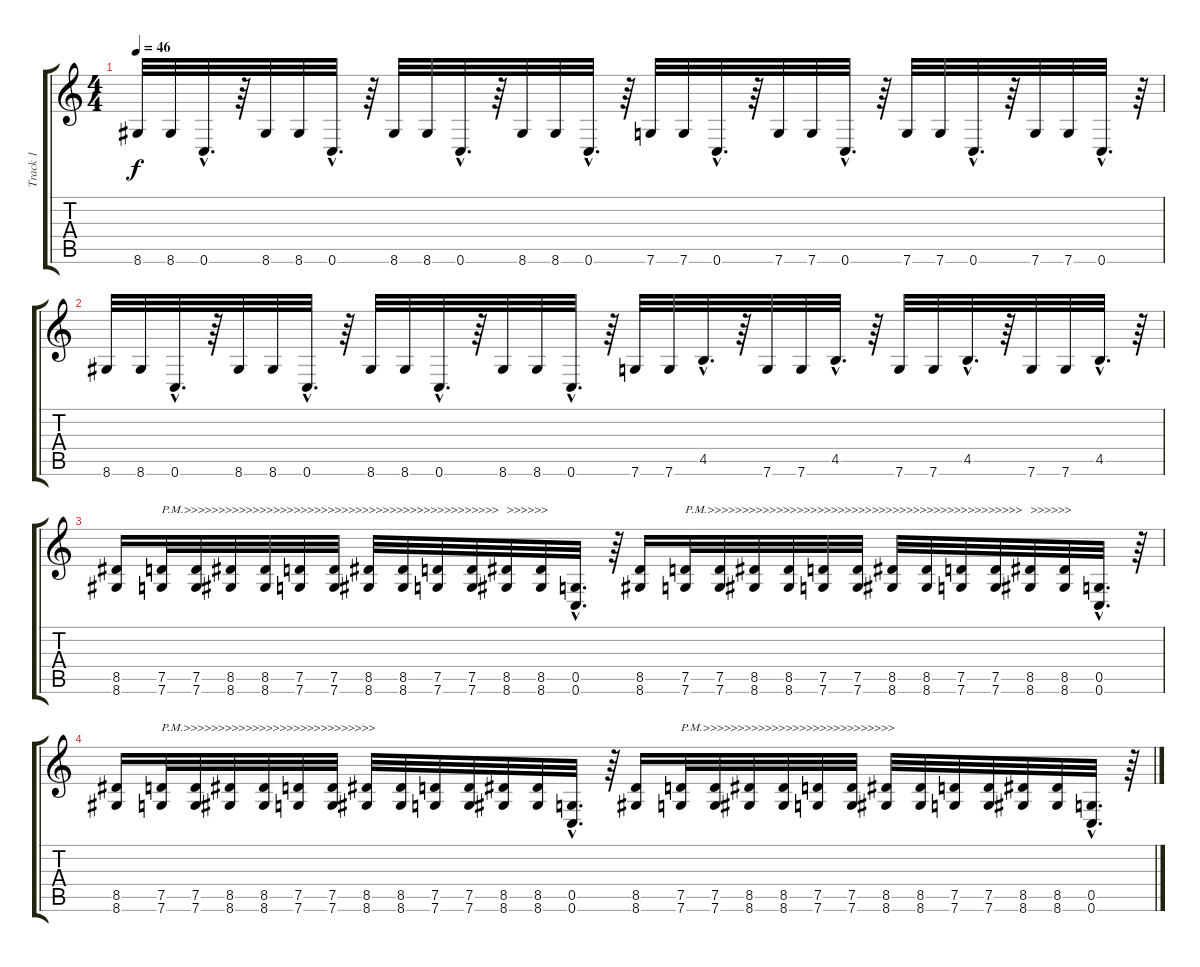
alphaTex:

\track ("Track 1" "Track 1") {instrument distortionguitar}
\staff {score tabs}
\tuning (D4 A3 F3 C3 G2 C2) {hide}
\ts (4 4)
\tempo 46
\clef g2
\ks c
8.6.32{dy f volume 10 balance 14 instrument electricguitarmuted} 8.6.32 0.6{hac}.32{d} r.64 8.6.32 8.6.32 0.6{hac}.32{d} r.64 8.6.32 8.6.32 0.6{hac}.32{d} r.64 8.6.32 8.6.32 0.6{hac}.32{d} r.64 7.6.32 7.6.32 0.6{hac}.32{d} r.64 7.6.32 7.6.32 0.6{hac}.32{d} r.64 7.6.32 7.6.32 0.6{hac}.32{d} r.64 7.6.32 7.6.32 0.6{hac}.32{d} r.64 |
8.6.32 8.6.32 0.6{hac}.32{d} r.64 8.6.32 8.6.32 0.6{hac}.32{d} r.64 8.6.32 8.6.32 0.6{hac}.32{d} r.64 8.6.32 8.6.32 0.6{hac}.32{d} r.64 7.6.32 7.6.32 4.5{hac}.32{d} r.64 7.6.32 7.6.32 4.5{hac}.32{d} r.64 7.6.32 7.6.32 4.5{hac}.32{d} r.64 7.6.32 7.6.32 4.5{hac}.32{d} r.64 |
(8.5 8.6).16{volume 12 balance 12 instrument distortionguitar} (7.5 7.6).32{txt "P.M.>>>>>>>>>>>>>>>>>>>>>>>>>>>>>>>>>>>>>>>>>>>>>>"} (7.5 7.6).32 (8.5 8.6).32 (8.5 8.6).32 (7.5 7.6).32 (7.5 7.6).32 (8.5 8.6).32 (8.5 8.6).32 (7.5 7.6).32 (7.5 7.6).32 (8.5 8.6).32{txt ">>>>>>"} (8.5 8.6).32 (0.5{hac} 0.6{hac}).32{d} r.64 (8.5 8.6).16 (7.5 7.6).32{txt "P.M.>>>>>>>>>>>>>>>>>>>>>>>>>>>>>>>>>>>>>>>>>>>>>>"} (7.5 7.6).32 (8.5 8.6).32 (8.5 8.6).32 (7.5 7.6).32 (7.5 7.6).32 (8.5 8.6).32 (8.5 8.6).32 (7.5 7.6).32 (7.5 7.6).32 (8.5 8.6).32{txt ">>>>>>"} (8.5 8.6).32 (0.5{hac} 0.6{hac}).32{d} r.64 |
(8.5 8.6).16 (7.5 7.6).32{txt "P.M.>>>>>>>>>>>>>>>>>>>>>>>>>>>>"} (7.5 7.6).32 (8.5 8.6).32 (8.5 8.6).32 (7.5 7.6).32 (7.5 7.6).32 (8.5 8.6).32 (8.5 8.6).32 (7.5 7.6).32 (7.5 7.6).32 (8.5 8.6).32 (8.5 8.6).32 (0.5{hac} 0.6{hac}).32{d} r.64 (8.5 8.6).16 (7.5 7.6).32{txt "P.M.>>>>>>>>>>>>>>>>>>>>>>>>>>>>"} (7.5 7.6).32 (8.5 8.6).32 (8.5 8.6).32 (7.5 7.6).32 (7.5 7.6).32 (8.5 8.6).32 (8.5 8.6).32 (7.5 7.6).32 (7.5 7.6).32 (8.5 8.6).32 (8.5 8.6).32 (0.5{hac} 0.6{hac}).32{d} r.64
